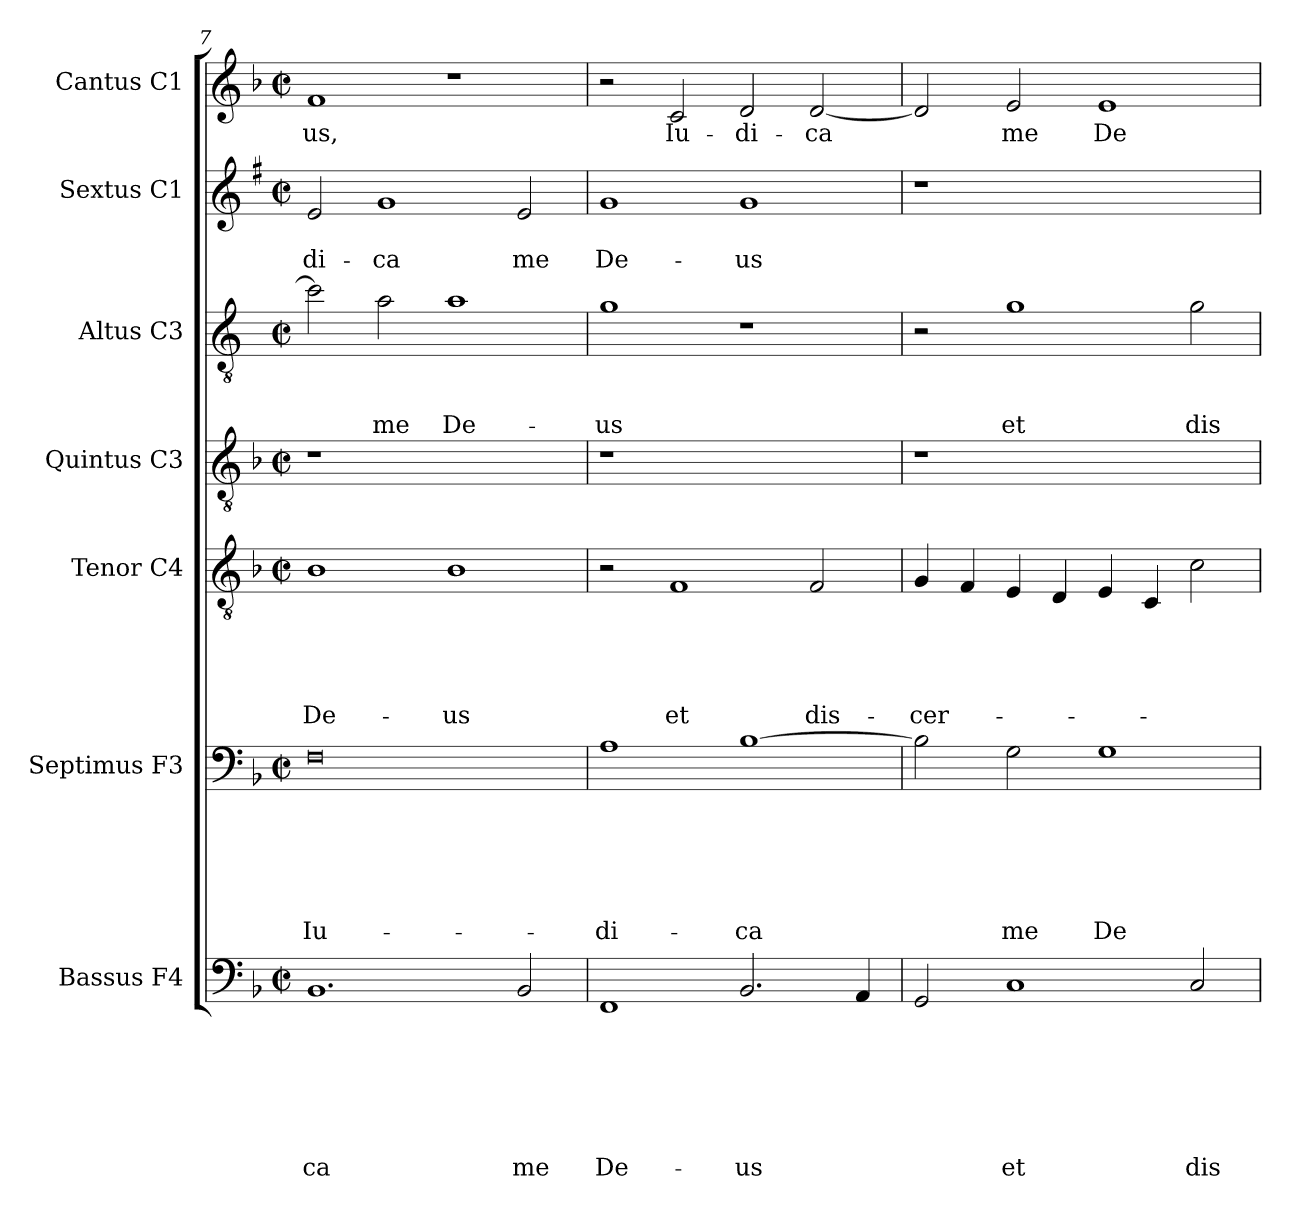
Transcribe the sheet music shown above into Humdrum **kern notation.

**kern	**text	**text	**text	**text	**text	**text	**text	**kern	**text	**text	**text	**text	**text	**text	**kern	**text	**text	**text	**text	**text	**kern	**kern	**text	**text	**text	**kern	**text	**text	**kern	**text
*part7	*part7	*part7	*part7	*part7	*part7	*part7	*part7	*part6	*part6	*part6	*part6	*part6	*part6	*part6	*part5	*part5	*part5	*part5	*part5	*part5	*part4	*part3	*part3	*part3	*part3	*part2	*part2	*part2	*part1	*part1
*staff7	*staff7	*staff7	*staff7	*staff7	*staff7	*staff7	*staff7	*staff6	*staff6	*staff6	*staff6	*staff6	*staff6	*staff6	*staff5	*staff5	*staff5	*staff5	*staff5	*staff5	*staff4	*staff3	*staff3	*staff3	*staff3	*staff2	*staff2	*staff2	*staff1	*staff1
*I"Bassus F4	*	*	*	*	*	*	*	*I"Septimus F3	*	*	*	*	*	*	*I"Tenor C4	*	*	*	*	*	*I"Quintus C3	*I"Altus C3	*	*	*	*I"Sextus C1	*	*	*I"Cantus C1	*
*I'B	*	*	*	*	*	*	*	*	*	*	*	*	*	*	*	*	*	*	*	*	*	*	*	*	*	*	*	*	*I'C	*
!!LO:LB:g=z
*clefF4	*	*	*	*	*	*	*	*clefF4	*	*	*	*	*	*	*clefGv2	*	*	*	*	*	*clefGv2	*clefGv2	*	*	*	*clefG2	*	*	*clefG2	*
*	*	*	*	*	*	*	*	*	*	*	*	*	*	*	*	*	*	*	*	*	*	*ITrd4c7	*	*	*	*ITrd1c2	*	*	*	*
*k[b-]	*	*	*	*	*	*	*	*k[b-]	*	*	*	*	*	*	*k[b-]	*	*	*	*	*	*k[b-]	*k[b-]	*	*	*	*k[b-]	*	*	*k[b-]	*
*F:	*	*	*	*	*	*	*	*F:	*	*	*	*	*	*	*F:	*	*	*	*	*	*F:	*F:	*	*	*	*F:	*	*	*F:	*
*M2/2	*	*	*	*	*	*	*	*M2/2	*	*	*	*	*	*	*M2/2	*	*	*	*	*	*M2/2	*M2/2	*	*	*	*M2/2	*	*	*M2/2	*
*met(c|)	*	*	*	*	*	*	*	*met(c|)	*	*	*	*	*	*	*met(c|)	*	*	*	*	*	*met(c|)	*met(c|)	*	*	*	*met(c|)	*	*	*met(c|)	*
=7	=7	=7	=7	=7	=7	=7	=7	=7	=7	=7	=7	=7	=7	=7	=7	=7	=7	=7	=7	=7	=7	=7	=7	=7	=7	=7	=7	=7	=7	=7
!	!	!	!	!	!	!	!LO:LY:b	!	!	!	!	!	!	!LO:LY:b	!	!	!	!	!	!LO:LY:b	!	!	!	!	!	!	!	!LO:LY:b	!	!LO:LY:b
1.BB-	.	.	.	.	.	.	-ca	0F	.	.	.	.	.	Iu-	1B-	.	.	.	.	De-	1r	2f\]	.	.	.	2d/	.	-di-	1f	-us,
!	!	!	!	!	!	!	!	!	!	!	!	!	!	!	!	!	!	!	!	!	!	!	!	!	!LO:LY:b	!	!	!LO:LY:b	!	!
.	.	.	.	.	.	.	.	.	.	.	.	.	.	.	.	.	.	.	.	.	.	2d\	.	.	me	1f	.	-ca	.	.
!	!	!	!	!	!	!	!	!	!	!	!	!	!	!	!	!	!	!	!	!LO:LY:b	!	!	!	!	!LO:LY:b	!	!	!	!	!
.	.	.	.	.	.	.	.	.	.	.	.	.	.	.	1B-	.	.	.	.	-us	1ryy	1d	.	.	De-	.	.	.	1r	.
!	!	!	!	!	!	!	!LO:LY:b	!	!	!	!	!	!	!	!	!	!	!	!	!	!	!	!	!	!	!	!	!LO:LY:b	!	!
2BB-/	.	.	.	.	.	.	me	.	.	.	.	.	.	.	.	.	.	.	.	.	.	.	.	.	.	2d/	.	me	.	.
=8	=8	=8	=8	=8	=8	=8	=8	=8	=8	=8	=8	=8	=8	=8	=8	=8	=8	=8	=8	=8	=8	=8	=8	=8	=8	=8	=8	=8	=8	=8
!	!	!	!	!	!	!	!LO:LY:b	!	!	!	!	!	!	!LO:LY:b	!	!	!	!	!	!	!	!	!	!	!LO:LY:b	!	!	!LO:LY:b	!	!
1FF	.	.	.	.	.	.	De-	1A	.	.	.	.	.	-di-	2r	.	.	.	.	.	1r	1c	.	.	-us	1f	.	De-	2r	.
!	!	!	!	!	!	!	!	!	!	!	!	!	!	!	!	!	!	!	!	!LO:LY:b	!	!	!	!	!	!	!	!	!	!LO:LY:b
.	.	.	.	.	.	.	.	.	.	.	.	.	.	.	1F	.	.	.	.	et	.	.	.	.	.	.	.	.	2c/	Iu-
!	!	!	!	!	!	!	!LO:LY:b	!	!	!	!	!	!	!LO:LY:b	!	!	!	!	!	!	!	!	!	!	!	!	!	!LO:LY:b	!	!LO:LY:b
2.BB-/	.	.	.	.	.	.	-us	[1B-	.	.	.	.	.	-ca	.	.	.	.	.	.	1ryy	1r	.	.	.	1f	.	-us	2d/	-di-
!	!	!	!	!	!	!	!	!	!	!	!	!	!	!	!	!	!	!	!	!LO:LY:b	!	!	!	!	!	!	!	!	!	!LO:LY:b
.	.	.	.	.	.	.	.	.	.	.	.	.	.	.	2F/	.	.	.	.	dis-	.	.	.	.	.	.	.	.	[2d/	-ca
4AA/	.	.	.	.	.	.	.	.	.	.	.	.	.	.	.	.	.	.	.	.	.	.	.	.	.	.	.	.	.	.
=9	=9	=9	=9	=9	=9	=9	=9	=9	=9	=9	=9	=9	=9	=9	=9	=9	=9	=9	=9	=9	=9	=9	=9	=9	=9	=9	=9	=9	=9	=9
!	!	!	!	!	!	!	!	!	!	!	!	!	!	!	!	!	!	!	!	!LO:LY:b	!	!	!	!	!	!	!	!	!	!
2GG/	.	.	.	.	.	.	.	2B-\]	.	.	.	.	.	.	4G/	.	.	.	.	-cer-	1r	2r	.	.	.	1r	.	.	2d/]	.
.	.	.	.	.	.	.	.	.	.	.	.	.	.	.	4F/	.	.	.	.	.	.	.	.	.	.	.	.	.	.	.
!	!	!	!	!	!	!	!LO:LY:b	!	!	!	!	!	!	!LO:LY:b	!	!	!	!	!	!	!	!	!	!	!LO:LY:b	!	!	!	!	!LO:LY:b
1C	.	.	.	.	.	.	et	2G\	.	.	.	.	.	me	4E/	.	.	.	.	.	.	1c	.	.	et	.	.	.	2e/	me
.	.	.	.	.	.	.	.	.	.	.	.	.	.	.	4D/	.	.	.	.	.	.	.	.	.	.	.	.	.	.	.
!	!	!	!	!	!	!	!	!	!	!	!	!	!	!LO:LY:b	!	!	!	!	!	!	!	!	!	!	!	!	!	!	!	!LO:LY:b
.	.	.	.	.	.	.	.	1G	.	.	.	.	.	De-	4E/	.	.	.	.	.	1ryy	.	.	.	.	1ryy	.	.	1e	De-
.	.	.	.	.	.	.	.	.	.	.	.	.	.	.	4C/	.	.	.	.	.	.	.	.	.	.	.	.	.	.	.
!	!	!	!	!	!	!	!LO:LY:b	!	!	!	!	!	!	!	!	!	!	!	!	!	!	!	!	!	!LO:LY:b	!	!	!	!	!
2C/	.	.	.	.	.	.	dis-	.	.	.	.	.	.	.	2c\	.	.	.	.	.	.	2c\	.	.	dis-	.	.	.	.	.
=	=	=	=	=	=	=	=	=	=	=	=	=	=	=	=	=	=	=	=	=	=	=	=	=	=	=	=	=	=	=
*-	*-	*-	*-	*-	*-	*-	*-	*-	*-	*-	*-	*-	*-	*-	*-	*-	*-	*-	*-	*-	*-	*-	*-	*-	*-	*-	*-	*-	*-	*-
